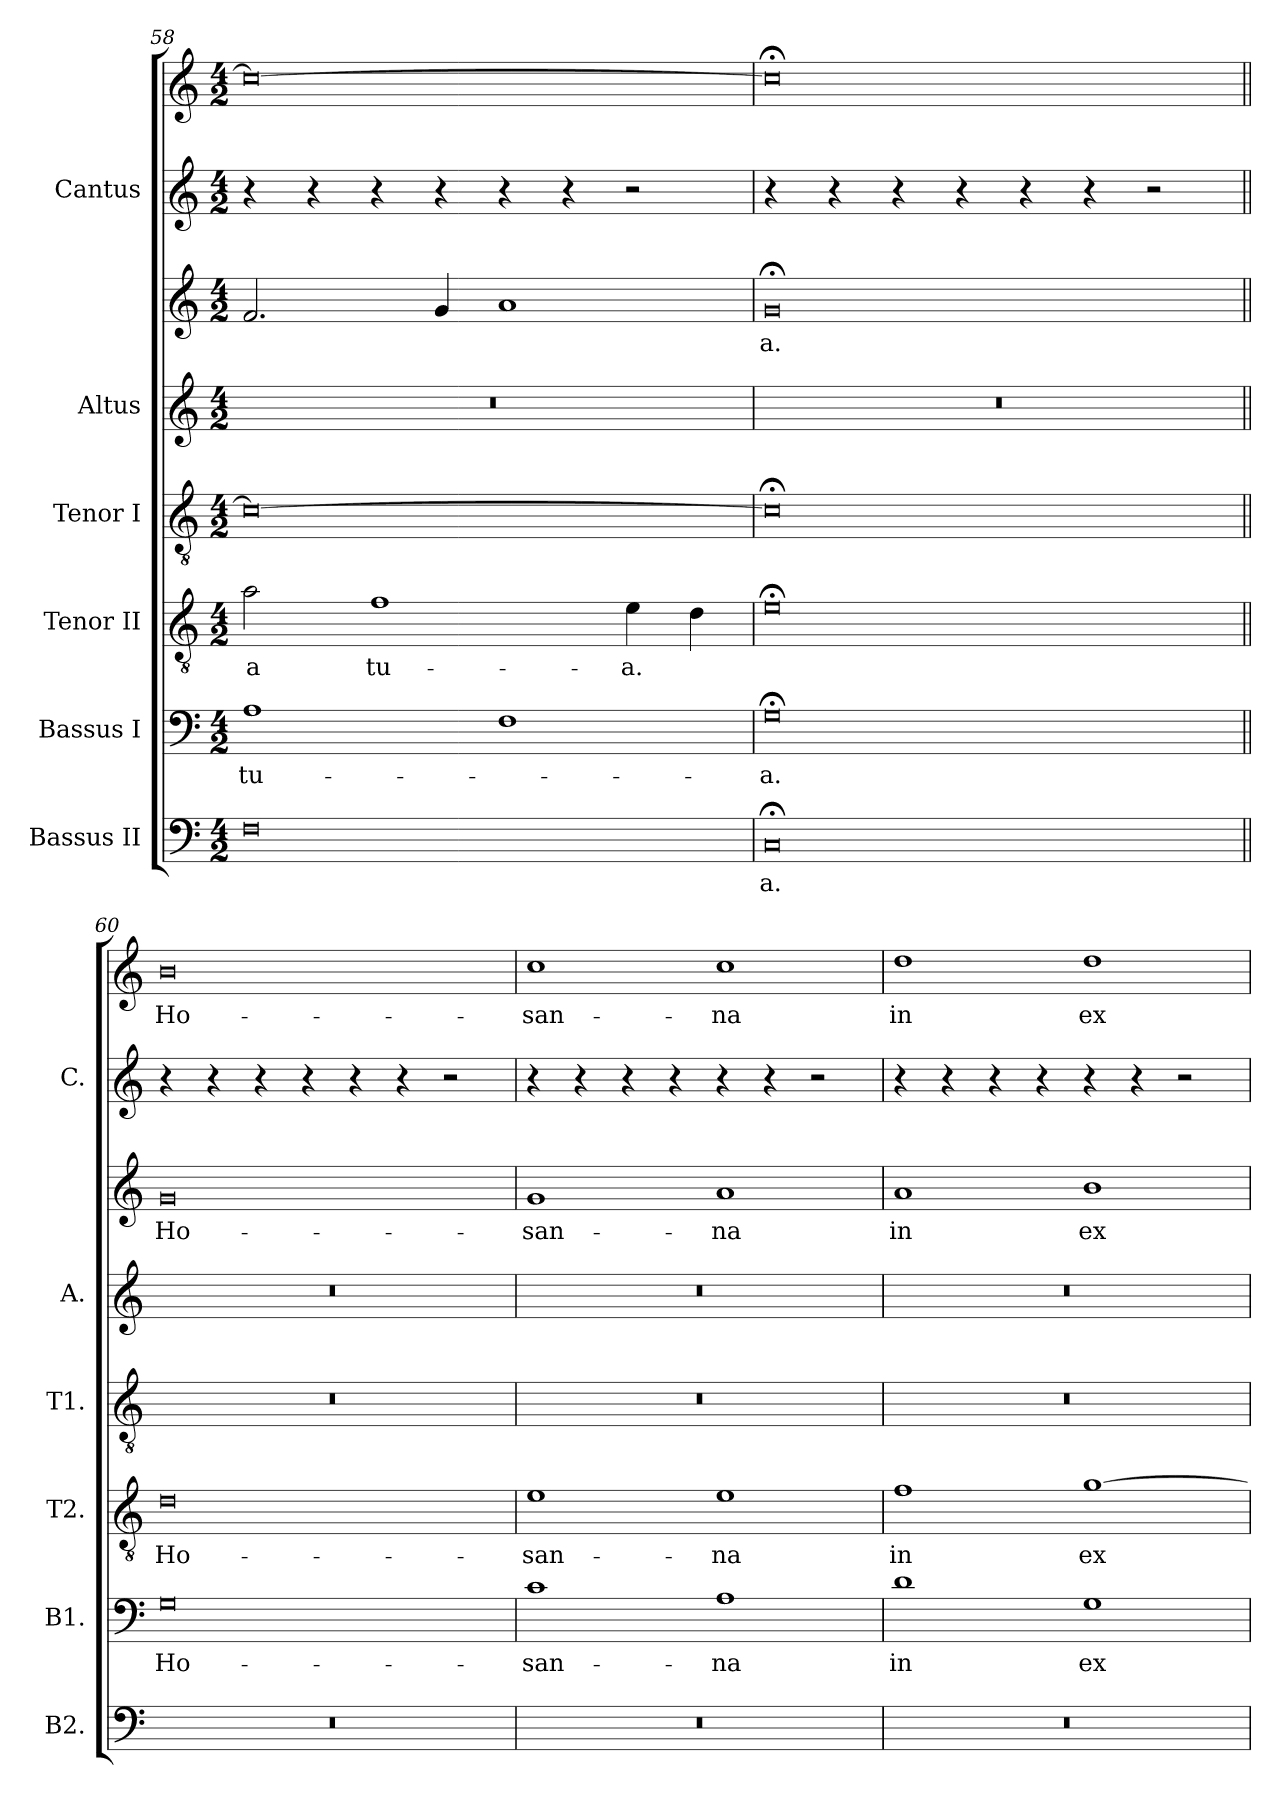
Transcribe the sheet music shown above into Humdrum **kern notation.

**kern	**text	**kern	**text	**kern	**text	**kern	**kern	**kern	**text	**kern	**kern	**text
*part6	*part6	*part5	*part5	*part4	*part4	*part3	*part2	*part2	*part2	*part1	*part1	*part1
*staff8	*staff8	*staff7	*staff7	*staff6	*staff6	*staff5	*staff4	*staff3	*staff3	*staff2	*staff1	*staff1
*I"Bassus II	*	*I"Bassus I	*	*I"Tenor II	*	*I"Tenor I	*I"Altus	*	*	*I"Cantus	*	*
*I'B2.	*	*I'B1.	*	*I'T2.	*	*I'T1.	*I'A.	*	*	*I'C.	*	*
*clefF4	*	*clefF4	*	*clefGv2	*	*clefGv2	*clefG2	*clefG2	*	*clefG2	*clefG2	*
*	*	*	*	*ITrd7c12	*	*ITrd7c12	*	*	*	*	*	*
*k[]	*	*k[]	*	*k[]	*	*k[]	*k[]	*k[]	*	*k[]	*k[]	*
*C:	*	*C:	*	*C:	*	*C:	*C:	*C:	*	*C:	*C:	*
*M4/2	*	*M4/2	*	*M4/2	*	*M4/2	*M4/2	*M4/2	*	*M4/2	*M4/2	*
=58	=58	=58	=58	=58	=58	=58	=58	=58	=58	=58	=58	=58
!	!	!	!LO:LY:b:color=#000000	!	!	!	!	!	!	!	!	!
!	!	!	!	!	!LO:LY:b:color=#000000	!	!LO:N:vis=1	!	!	!	!	!
0Fi	.	1Ai	tu-	2Ai\	-a	0Ci_	0r	2.fi/	.	4r	0cci_	.
.	.	.	.	.	.	.	.	.	.	4r	.	.
!	!	!	!	!	!LO:LY:b:color=#000000	!	!	!	!	!	!	!
.	.	.	.	1Fi	tu-	.	.	.	.	4r	.	.
.	.	.	.	.	.	.	.	4gi/	.	4r	.	.
.	.	1Fi	.	.	.	.	.	1ai	.	4r	.	.
.	.	.	.	.	.	.	.	.	.	4r	.	.
!	!	!	!	!	!LO:LY:b:color=#000000	!	!	!	!	!	!	!
.	.	.	.	4Ei\	-a.	.	.	.	.	2r	.	.
.	.	.	.	4Di\	.	.	.	.	.	.	.	.
=59	=59	=59	=59	=59	=59	=59	=59	=59	=59	=59	=59	=59
!	!LO:LY:b:color=#000000	!	!	!	!	!	!	!	!	!	!	!
!	!	!	!LO:LY:b:color=#000000	!	!	!	!LO:N:vis=1	!	!	!	!	!
!	!	!	!	!	!	!	!	!	!LO:LY:b:color=#000000	!	!	!
0C;i	-a.	0G;i	-a.	0E;i	.	0C;i]	0r	0g;i	-a.	4r	0cc;i]	.
.	.	.	.	.	.	.	.	.	.	4r	.	.
.	.	.	.	.	.	.	.	.	.	4r	.	.
.	.	.	.	.	.	.	.	.	.	4r	.	.
.	.	.	.	.	.	.	.	.	.	4r	.	.
.	.	.	.	.	.	.	.	.	.	4r	.	.
.	.	.	.	.	.	.	.	.	.	2r	.	.
!!LO:PB:g=z
=60||	=60||	=60||	=60||	=60||	=60||	=60||	=60||	=60||	=60||	=60||	=60||	=60||
!LO:N:vis=1	!	!	!	!	!	!	!	!	!	!	!	!
!	!	!	!LO:LY:b:color=#000000	!	!	!	!	!	!	!	!	!
!	!	!	!	!	!LO:LY:b:color=#000000	!LO:N:vis=1	!LO:N:vis=1	!	!	!	!	!
!	!	!	!	!	!	!	!	!	!LO:LY:b:color=#000000	!	!	!
!	!	!	!	!	!	!	!	!	!	!	!	!LO:LY:b:color=#000000
0r	.	0Gi	Ho-	0Di	Ho-	0r	0r	0gi	Ho-	4r	0bi	Ho-
.	.	.	.	.	.	.	.	.	.	4r	.	.
.	.	.	.	.	.	.	.	.	.	4r	.	.
.	.	.	.	.	.	.	.	.	.	4r	.	.
.	.	.	.	.	.	.	.	.	.	4r	.	.
.	.	.	.	.	.	.	.	.	.	4r	.	.
.	.	.	.	.	.	.	.	.	.	2r	.	.
=61	=61	=61	=61	=61	=61	=61	=61	=61	=61	=61	=61	=61
!LO:N:vis=1	!	!	!	!	!	!	!	!	!	!	!	!
!	!	!	!LO:LY:b:color=#000000	!	!	!	!	!	!	!	!	!
!	!	!	!	!	!LO:LY:b:color=#000000	!LO:N:vis=1	!LO:N:vis=1	!	!	!	!	!
!	!	!	!	!	!	!	!	!	!LO:LY:b:color=#000000	!	!	!
!	!	!	!	!	!	!	!	!	!	!	!	!LO:LY:b:color=#000000
0r	.	1ci	-san-	1Ei	-san-	0r	0r	1gi	-san-	4r	1cci	-san-
.	.	.	.	.	.	.	.	.	.	4r	.	.
.	.	.	.	.	.	.	.	.	.	4r	.	.
.	.	.	.	.	.	.	.	.	.	4r	.	.
!	!	!	!LO:LY:b:color=#000000	!	!	!	!	!	!	!	!	!
!	!	!	!	!	!LO:LY:b:color=#000000	!	!	!	!	!	!	!
!	!	!	!	!	!	!	!	!	!LO:LY:b:color=#000000	!	!	!
!	!	!	!	!	!	!	!	!	!	!	!	!LO:LY:b:color=#000000
.	.	1Ai	-na	1Ei	-na	.	.	1ai	-na	4r	1cci	-na
.	.	.	.	.	.	.	.	.	.	4r	.	.
.	.	.	.	.	.	.	.	.	.	2r	.	.
=62	=62	=62	=62	=62	=62	=62	=62	=62	=62	=62	=62	=62
!LO:N:vis=1	!	!	!	!	!	!	!	!	!	!	!	!
!	!	!	!LO:LY:b:color=#000000	!	!	!	!	!	!	!	!	!
!	!	!	!	!	!LO:LY:b:color=#000000	!LO:N:vis=1	!LO:N:vis=1	!	!	!	!	!
!	!	!	!	!	!	!	!	!	!LO:LY:b:color=#000000	!	!	!
!	!	!	!	!	!	!	!	!	!	!	!	!LO:LY:b:color=#000000
0r	.	1di	in	1Fi	in	0r	0r	1ai	in	4r	1ddi	in
.	.	.	.	.	.	.	.	.	.	4r	.	.
.	.	.	.	.	.	.	.	.	.	4r	.	.
.	.	.	.	.	.	.	.	.	.	4r	.	.
!	!	!	!LO:LY:b:color=#000000	!	!	!	!	!	!	!	!	!
!	!	!	!	!	!LO:LY:b:color=#000000	!	!	!	!	!	!	!
!	!	!	!	!	!	!	!	!	!LO:LY:b:color=#000000	!	!	!
!	!	!	!	!	!	!	!	!	!	!	!	!LO:LY:b:color=#000000
.	.	1Gi	ex-	[1Gi	ex-	.	.	1bi	ex-	4r	1ddi	ex-
.	.	.	.	.	.	.	.	.	.	4r	.	.
.	.	.	.	.	.	.	.	.	.	2r	.	.
=	=	=	=	=	=	=	=	=	=	=	=	=
*-	*-	*-	*-	*-	*-	*-	*-	*-	*-	*-	*-	*-
